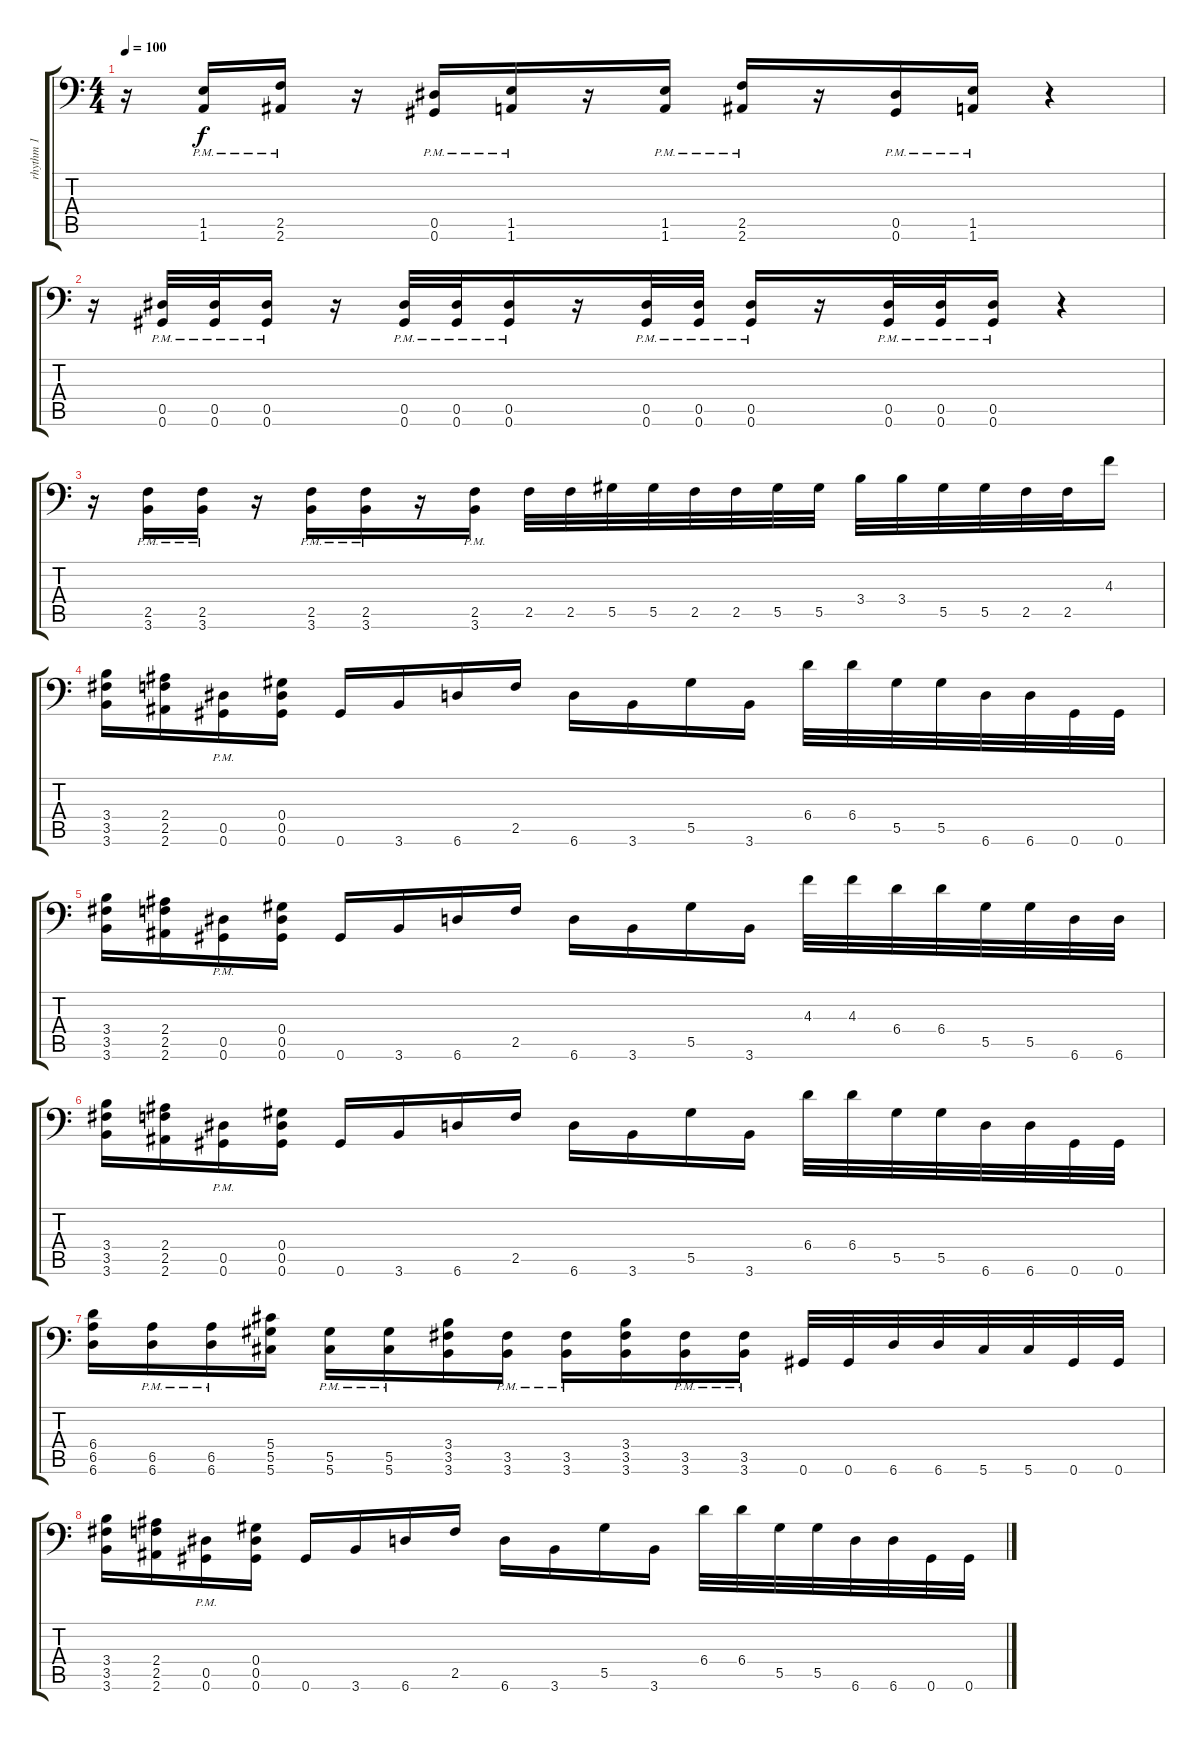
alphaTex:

\track ("rhythm 1" "rhythm 1") {instrument distortionguitar}
\staff {score tabs}
\tuning (Bb3 F3 Db3 Ab2 Eb2 Ab1) {hide}
\ts (4 4)
\tempo 100
\clef f4
\ks c
r.16{dy f} (1.5{pm} 1.6{pm}).16 (2.5{pm} 2.6{pm}).16 r.16 (0.5{pm} 0.6{pm}).16 (1.5{pm} 1.6{pm}).16 r.16 (1.5{pm} 1.6{pm}).16 (2.5{pm} 2.6{pm}).16 r.16 (0.5{pm} 0.6{pm}).16 (1.5{pm} 1.6{pm}).16 r.4 |
r.16 (0.5{pm} 0.6{pm}).32 (0.5{pm} 0.6{pm}).32 (0.5{pm} 0.6{pm}).16 r.16 (0.5{pm} 0.6{pm}).32 (0.5{pm} 0.6{pm}).32 (0.5{pm} 0.6{pm}).16 r.16 (0.5{pm} 0.6{pm}).32 (0.5{pm} 0.6{pm}).32 (0.5{pm} 0.6{pm}).16 r.16 (0.5{pm} 0.6{pm}).32 (0.5{pm} 0.6{pm}).32 (0.5{pm} 0.6{pm}).16 r.4 |
r.16 (2.5{pm} 3.6{pm}).16 (2.5{pm} 3.6{pm}).16 r.16 (2.5{pm} 3.6{pm}).16 (2.5{pm} 3.6{pm}).16 r.16 (2.5{pm} 3.6{pm}).16 2.5.32 2.5.32 5.5.32 5.5.32 2.5.32 2.5.32 5.5.32 5.5.32 3.4.32 3.4.32 5.5.32 5.5.32 2.5.32 2.5.32 4.3.16 |
(3.4 3.5 3.6).16 (2.4 2.5 2.6).16 (0.5{pm} 0.6{pm}).16 (0.4 0.5 0.6).16 0.6.16 3.6.16 6.6.16 2.5.16 6.6.16 3.6.16 5.5.16 3.6.16 6.4.32 6.4.32 5.5.32 5.5.32 6.6.32 6.6.32 0.6.32 0.6.32 |
(3.4 3.5 3.6).16 (2.4 2.5 2.6).16 (0.5{pm} 0.6{pm}).16 (0.4 0.5 0.6).16 0.6.16 3.6.16 6.6.16 2.5.16 6.6.16 3.6.16 5.5.16 3.6.16 4.3.32 4.3.32 6.4.32 6.4.32 5.5.32 5.5.32 6.6.32 6.6.32 |
(3.4 3.5 3.6).16 (2.4 2.5 2.6).16 (0.5{pm} 0.6{pm}).16 (0.4 0.5 0.6).16 0.6.16 3.6.16 6.6.16 2.5.16 6.6.16 3.6.16 5.5.16 3.6.16 6.4.32 6.4.32 5.5.32 5.5.32 6.6.32 6.6.32 0.6.32 0.6.32 |
(6.4 6.5 6.6).16 (6.5{pm} 6.6{pm}).16 (6.5{pm} 6.6{pm}).16 (5.4 5.5 5.6).16 (5.5{pm} 5.6{pm}).16 (5.5{pm} 5.6{pm}).16 (3.4 3.5 3.6).16 (3.5{pm} 3.6{pm}).16 (3.5{pm} 3.6{pm}).16 (3.4 3.5 3.6).16 (3.5{pm} 3.6{pm}).16 (3.5{pm} 3.6{pm}).16 0.6.32 0.6.32 6.6.32 6.6.32 5.6.32 5.6.32 0.6.32 0.6.32 |
(3.4 3.5 3.6).16 (2.4 2.5 2.6).16 (0.5{pm} 0.6{pm}).16 (0.4 0.5 0.6).16 0.6.16 3.6.16 6.6.16 2.5.16 6.6.16 3.6.16 5.5.16 3.6.16 6.4.32 6.4.32 5.5.32 5.5.32 6.6.32 6.6.32 0.6.32 0.6.32
